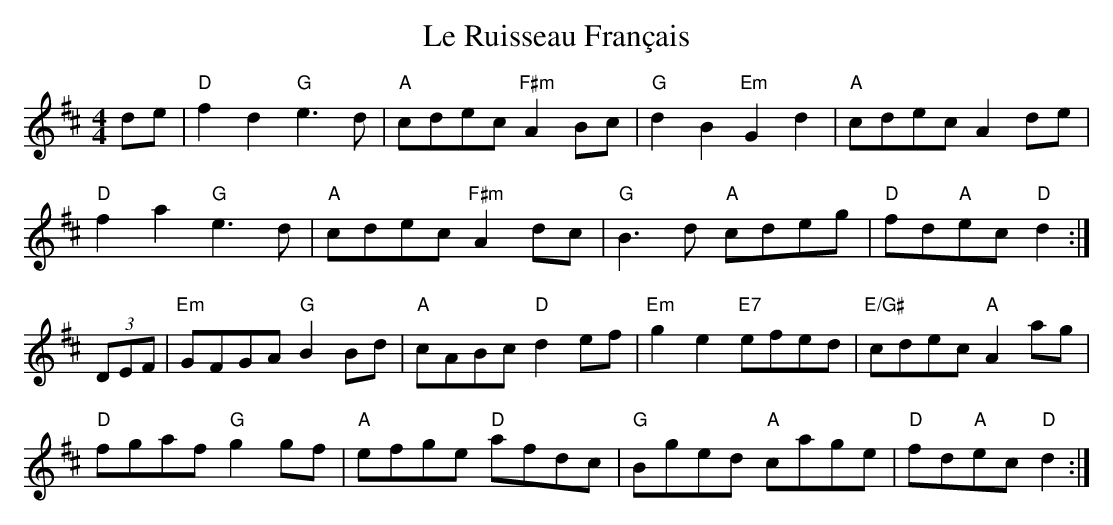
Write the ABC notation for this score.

X:1
T: Le Ruisseau Français
M: 4/4
L: 1/8
K: D
de |"D" f2d2 "G"e3d | "A"cdec "F#m"A2Bc | "G"d2B2"Em"G2d2 | "A"cdecA2de |
"D"f2a2"G"e3d | "A"cdec"F#m"A2dc | "G"B3d "A"cdeg | "D"fd"A"ec "D"d2 :|
(3DEF | "Em"GFGA "G"B2Bd | "A"cABc "D"d2ef | "Em"g2e2 "E7"efed | "E/G#"cdec "A"A2 ag |
"D"fgaf "G"g2 gf | "A"efge "D"afdc | "G"Bged "A"cage | "D"fd"A"ec "D"d2 :|]
